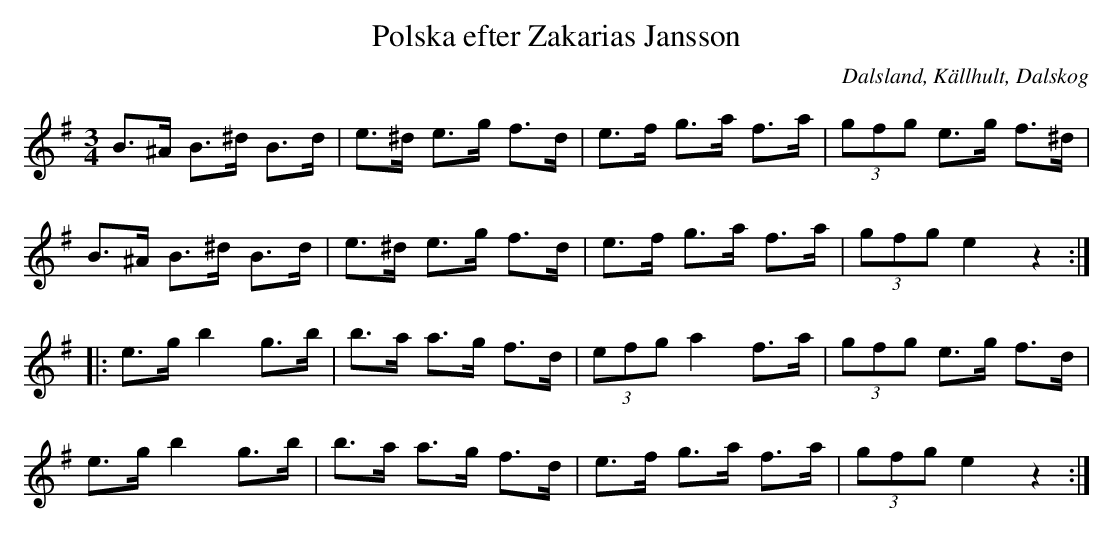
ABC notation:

X:1
T:Polska efter Zakarias Jansson
O:Dalsland, Källhult, Dalskog
L:1/8
M:3/4
K:Em
B>^A B>^d B>d | e>^d e>g f>d | e>f g>a f>a | (3gfg e>g f>^d |
B>^A B>^d B>d | e>^d e>g f>d | e>f g>a f>a | (3gfg e2 z2 ::
e>g b2 g>b | b>a a>g f>d | (3efg a2 f>a | (3gfg e>g f>d |
e>g b2 g>b | b>a a>g f>d | e>f g>a f>a | (3gfg e2 z2 :|
